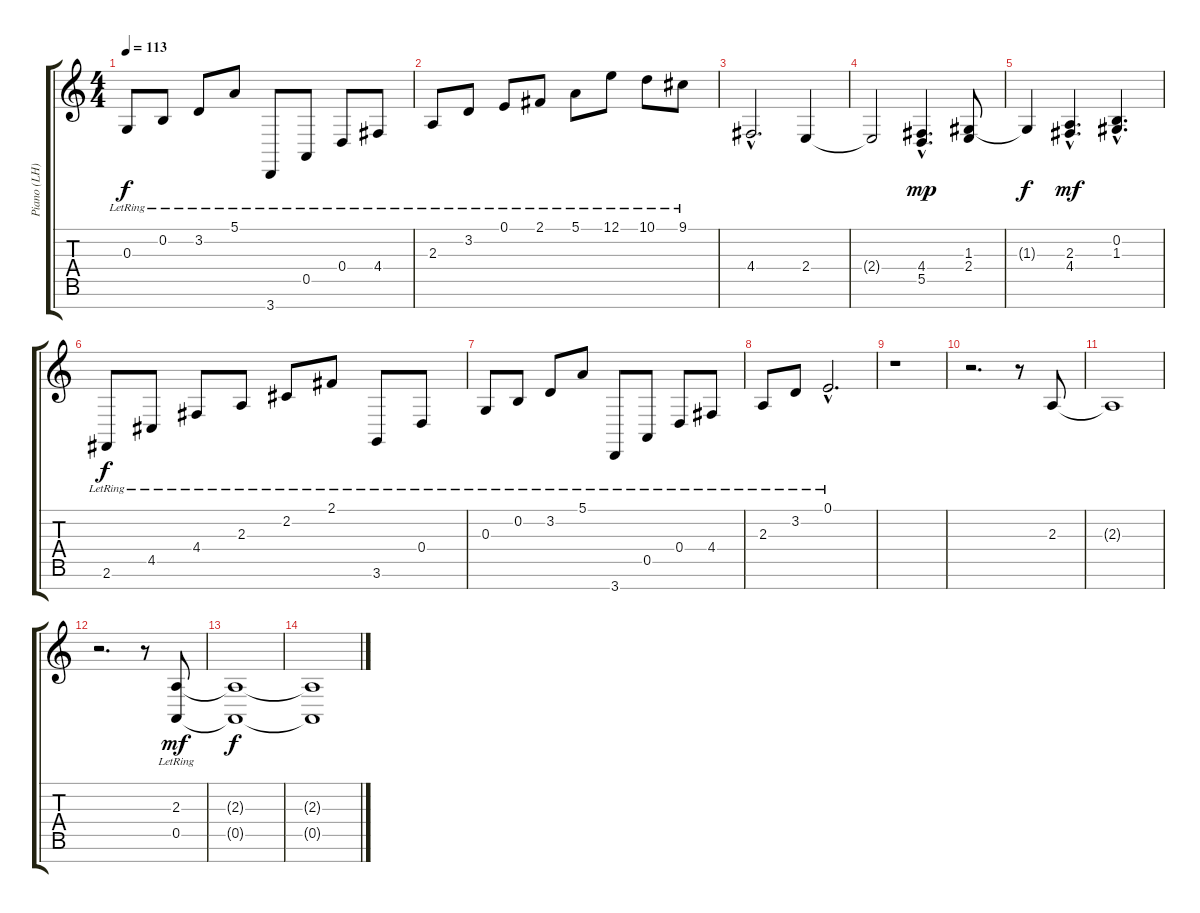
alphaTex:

\track ("Piano (LH)" "Piano (LH)") {instrument acousticgrandpiano}
\staff {score tabs}
\tuning (E4 B3 G3 D3 A2 E2 B1) {hide}
\ts (4 4)
\tempo 113
\clef g2
\ks c
0.3{lr}.8{dy f} 0.2{lr}.8 3.2{lr}.8 5.1{lr}.8 3.7{lr}.8 0.5{lr}.8 0.4{lr}.8 4.4{lr}.8 |
2.3{lr}.8 3.2{lr}.8 0.1{lr}.8 2.1{lr}.8 5.1{lr}.8 12.1{lr}.8 10.1{lr}.8 9.1{lr}.8 |
4.4{hac}.2{d} 2.4.4 |
2.4{t}.2 (4.4{hac} 5.5{hac}).4{d dy mp} (1.3 2.4).8 |
1.3{t}.4{dy f} (2.3{hac} 4.4{hac}).4{d dy mf} (0.2{hac} 1.3{hac}).4{d} |
2.6{lr}.8{dy f} 4.5{lr}.8 4.4{lr}.8 2.3{lr}.8 2.2{lr}.8 2.1{lr}.8 3.6{lr}.8 0.4{lr}.8 |
0.3{lr}.8 0.2{lr}.8 3.2{lr}.8 5.1{lr}.8 3.7{lr}.8 0.5{lr}.8 0.4{lr}.8 4.4{lr}.8 |
2.3{lr}.8 3.2{lr}.8 0.1{hac lr}.2{d} |
r.1 |
r.2{d} r.8 2.3.8 |
2.3{t}.1 |
r.2{d} r.8 (2.3{lr} 0.5).8{dy mf} |
(2.3{t} 0.5{t}).1{dy f} |
(2.3{t} 0.5{t}).1
